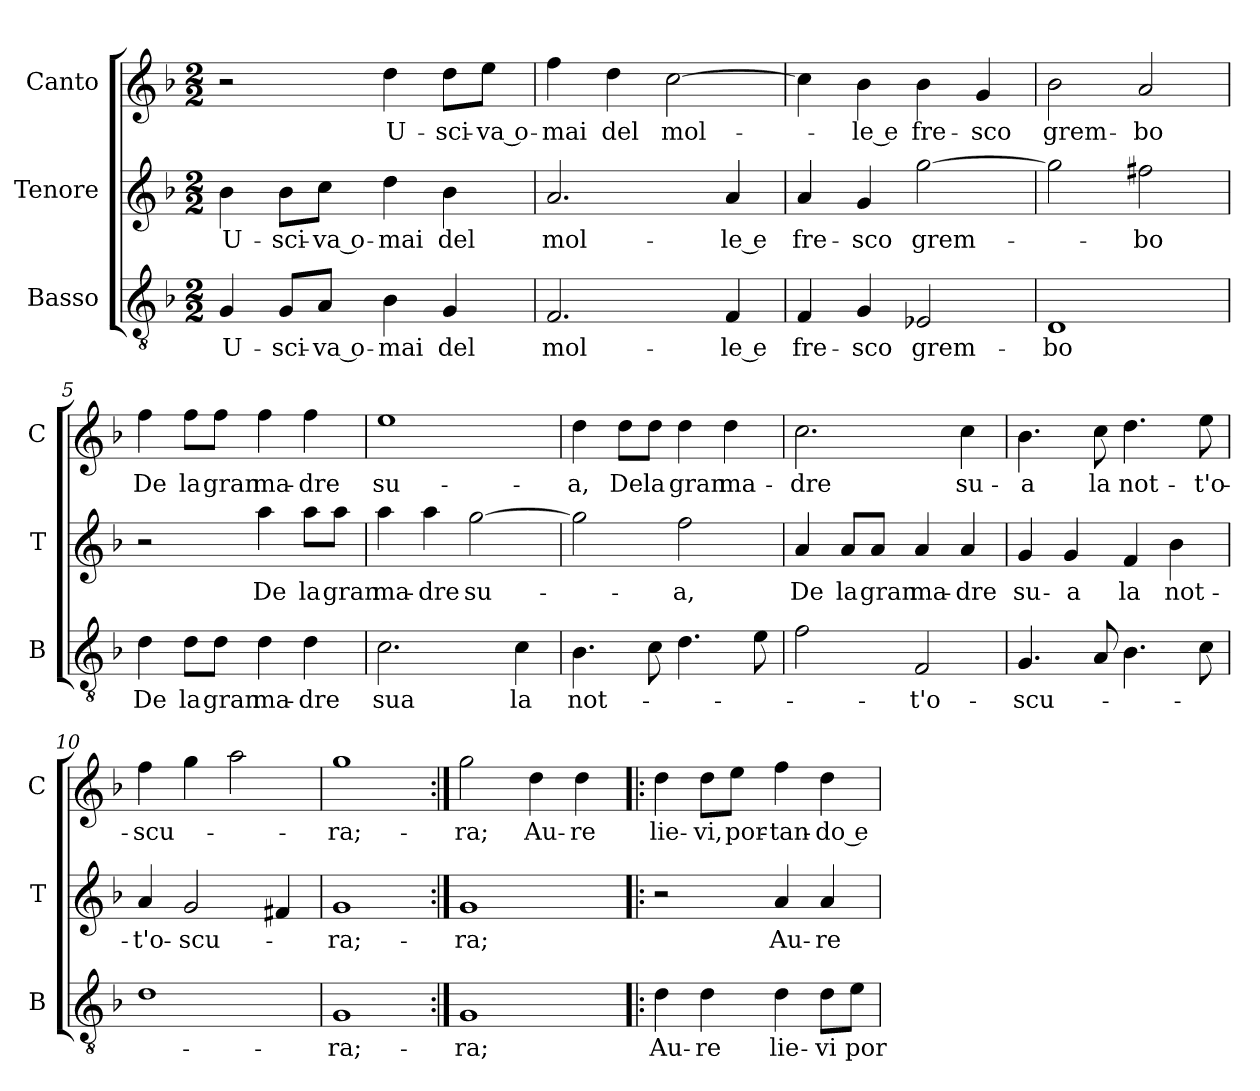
**kern	**text	**kern	**text	**kern	**text
*part3	*part3	*part2	*part2	*part1	*part1
*staff3	*staff3	*staff2	*staff2	*staff1	*staff1
*I"Basso	*	*I"Tenore	*	*I"Canto	*
*I'B	*	*I'T	*	*I'C	*
*clefGv2	*	*clefG2	*	*clefG2	*
*k[b-]	*	*k[b-]	*	*k[b-]	*
*F:	*	*F:	*	*F:	*
*M2/2	*	*M2/2	*	*M2/2	*
=1	=1	=1	=1	=1	=1
4G	U-	4b-	U-	2r	.
8GL	-sci-	8b-L	-sci-	.	.
8AJ	-va o-	8ccJ	-va o-	.	.
4B-	-mai	4dd	-mai	4dd	U-
4G	del	4b-	del	8ddL	-sci-
.	.	.	.	8eeJ	-va o-
=2	=2	=2	=2	=2	=2
2.F	mol-	2.a	mol-	4ff	-mai
.	.	.	.	4dd	del
.	.	.	.	[2cc	mol-
4F	-le e	4a	-le e	.	.
=3	=3	=3	=3	=3	=3
4F	fre-	4a	fre-	4cc]	.
4G	-sco	4g	-sco	4b-	-le e
2E-X	grem-	[2gg	grem-	4b-	fre-
.	.	.	.	4g	-sco
=4	=4	=4	=4	=4	=4
1D	-bo	2gg]	.	2b-	grem-
.	.	2ff#X	-bo	2a	-bo
=5	=5	=5	=5	=5	=5
4d	De	2r	.	4ff	De
8dL	la	.	.	8ffL	la
8dJ	gran	.	.	8ffJ	gran
4d	ma-	4aa	De	4ff	ma-
4d	-dre	8aaL	la	4ff	-dre
.	.	8aaJ	gran	.	.
=6	=6	=6	=6	=6	=6
2.c	sua	4aa	ma-	1ee	su-
.	.	4aa	-dre	.	.
.	.	[2gg	su-	.	.
4c	la	.	.	.	.
=7	=7	=7	=7	=7	=7
4.B-	not-	2gg]	.	4dd	-a,
.	.	.	.	8ddL	De
8c	.	.	.	8ddJ	la
4.d	.	2ff	-a,	4dd	gran
.	.	.	.	4dd	ma-
8e	.	.	.	.	.
=8	=8	=8	=8	=8	=8
2f	.	4a	De	2.cc	-dre
.	.	8aL	la	.	.
.	.	8aJ	gran	.	.
2F	-t'o-	4a	ma-	.	.
.	.	4a	-dre	4cc	su-
=9	=9	=9	=9	=9	=9
4.G	-scu-	4g	su-	4.b-	-a
.	.	4g	-a	.	.
8A	.	.	.	8cc	la
4.B-	.	4f	la	4.dd	not-
.	.	4b-	not-	.	.
8c	.	.	.	8ee	-t'o-
=10	=10	=10	=10	=10	=10
1d	.	4a	-t'o-	4ff	-scu-
.	.	2g	-scu-	4gg	.
.	.	.	.	2aa	.
.	.	4f#X	.	.	.
=11	=11	=11	=11	=11	=11
1G	-ra;-	1g	-ra;-	1gg	-ra;-
=12:|!	=12:|!	=12:|!	=12:|!	=12:|!	=12:|!
1G	-ra;	1g	-ra;	2gg	-ra;
.	.	.	.	4dd	Au-
.	.	.	.	4dd	-re
=13!|:	=13!|:	=13!|:	=13!|:	=13!|:	=13!|:
4d	Au-	2r	.	4dd	lie-
4d	-re	.	.	8ddL	-vi,
.	.	.	.	8eeJ	por-
4d	lie-	4a	Au-	4ff	-tan-
8dL	-vi	4a	-re	4dd	-do e
8eJ	por-	.	.	.	.
=	=	=	=	=	=
*-	*-	*-	*-	*-	*-
